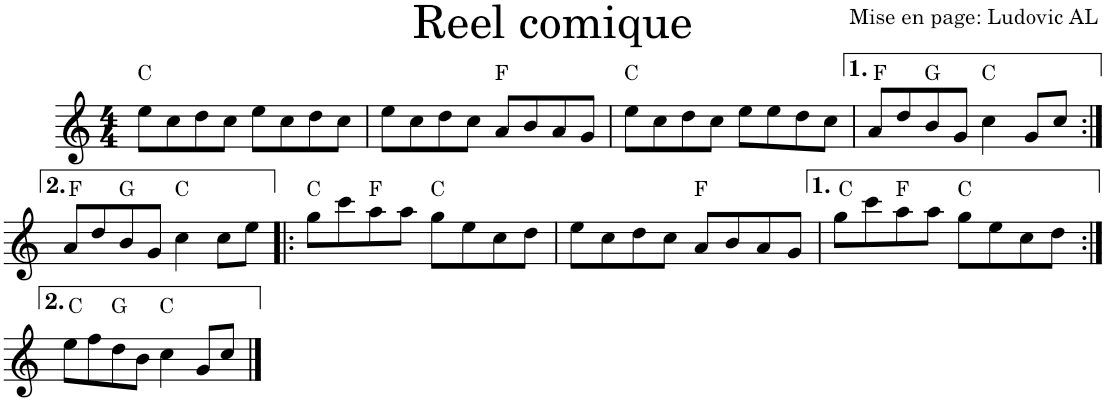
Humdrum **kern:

**kern	**harte
*part1	*part1
*staff1	*
*I"Violon	*
*I'Vln.	*
*clefG2	*
*k[]	*
*M4/4	*
=1	=1
8ee\L	C:maj
8cc\	.
8dd\	.
8cc\J	.
8ee\L	.
8cc\	.
8dd\	.
8cc\J	.
=2	=2
8ee\L	.
8cc\	.
8dd\	.
8cc\J	.
8a/L	F:maj
8b/	.
8a/	.
8g/J	.
=3	=3
8ee\L	C:maj
8cc\	.
8dd\	.
8cc\J	.
8ee\L	.
8ee\	.
8dd\	.
8cc\J	.
=4	=4
8a/L	F:maj
8dd/	.
8b/	G:maj
8g/J	.
4cc\	C:maj
8g/L	.
8cc/J	.
!!LO:LB:g=z
=5:|!	=5:|!
8a/L	F:maj
8dd/	.
8b/	G:maj
8g/J	.
4cc\	C:maj
8cc\L	.
8ee\J	.
=6!|:	=6!|:
8gg\L	C:maj
8ccc\	.
8aa\	F:maj
8aa\J	.
8gg\L	C:maj
8ee\	.
8cc\	.
8dd\J	.
=7	=7
8ee\L	.
8cc\	.
8dd\	.
8cc\J	.
8a/L	F:maj
8b/	.
8a/	.
8g/J	.
=8	=8
8gg\L	C:maj
8ccc\	.
8aa\	F:maj
8aa\J	.
8gg\L	C:maj
8ee\	.
8cc\	.
8dd\J	.
!!LO:LB:g=z
=9:|!	=9:|!
8ee\L	C:maj
8ff\	.
8dd\	G:maj
8b\J	.
4cc\	C:maj
8g/L	.
8cc/J	.
==	==
*-	*-
